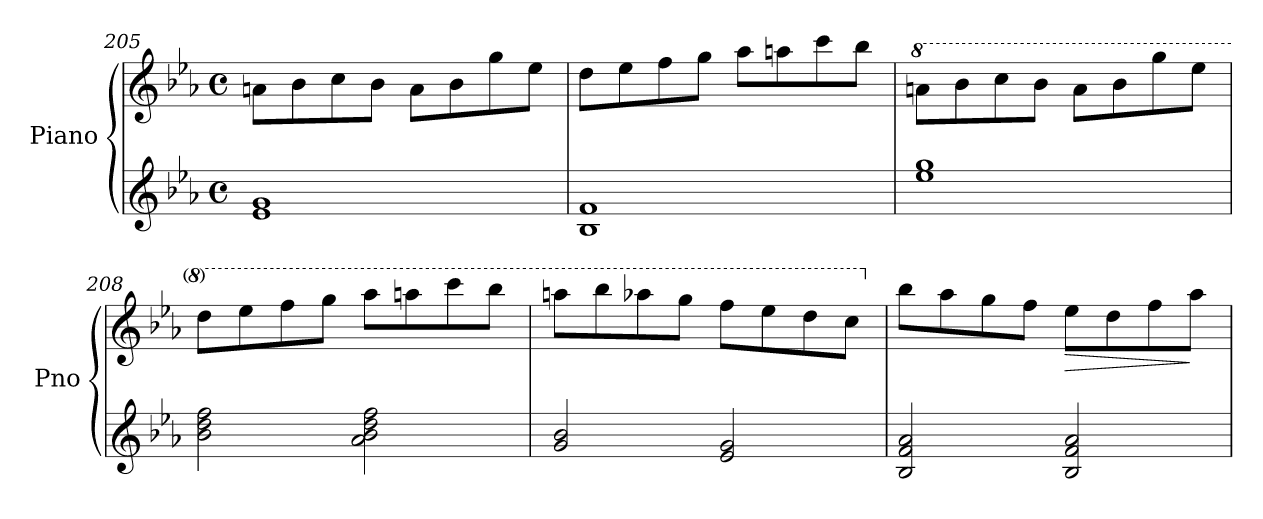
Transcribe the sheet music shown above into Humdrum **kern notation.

**kern	**kern	**dynam
*part1	*part1	*part1
*staff2	*staff1	*staff1/2
*I"Piano	*	*
*I'Pno	*	*
!!LO:LB:g=z
*clefG2	*clefG2	*
*k[b-e-a-]	*k[b-e-a-]	*
*M4/4	*M4/4	*
*met(c)	*met(c)	*
=205	=205	=205
1e- 1g	8an\L	.
.	8b-\	.
.	8cc\	.
.	8b-\J	.
.	8a\L	.
.	8b-\	.
.	8gg\	.
.	8ee-\J	.
!!LO:PB:g=z
=206	=206	=206
1B- 1f	8dd\L	.
.	8ee-\	.
.	8ff\	.
.	8gg\J	.
.	8aa-\L	.
.	8aan\	.
.	8ccc\	.
.	8bb-\J	.
=207	=207	=207
*	*8va	*
!	!	!LO:DY:b
1ee- 1gg	8aan\L	other-dynamics
.	8bb-\	.
.	8ccc\	.
.	8bb-\J	.
.	8aa\L	.
.	8bb-\	.
.	8ggg\	.
.	8eee-\J	.
=208	=208	=208
2b-\ 2dd\ 2ff\	8ddd\L	.
.	8eee-\	.
.	8fff\	.
.	8ggg\J	.
2a-\ 2b-\ 2dd\ 2ff\	8aaa-\L	.
.	8aaan\	.
.	8cccc\	.
.	8bbb-\J	.
=209	=209	=209
2g/ 2b-/	8aaan\L	.
.	8bbb-\	.
.	8aaa-X\	.
.	8ggg\J	.
2e-/ 2g/	8fff\L	.
.	8eee-\	.
.	8ddd\	.
.	8ccc\J	.
!!LO:LB:g=z
=210	=210	=210
*	*X8va	*
2B-/ 2f/ 2a-/	8bb-\L	.
.	8aa-\	.
.	8gg\	.
.	8ff\J	.
!	!	!LO:HP:b
2B-/ 2f/ 2a-/	8ee-\L	>
.	8dd\	.
.	8ff\	.
.	8aa-\J	]
=	=	=
*-	*-	*-
